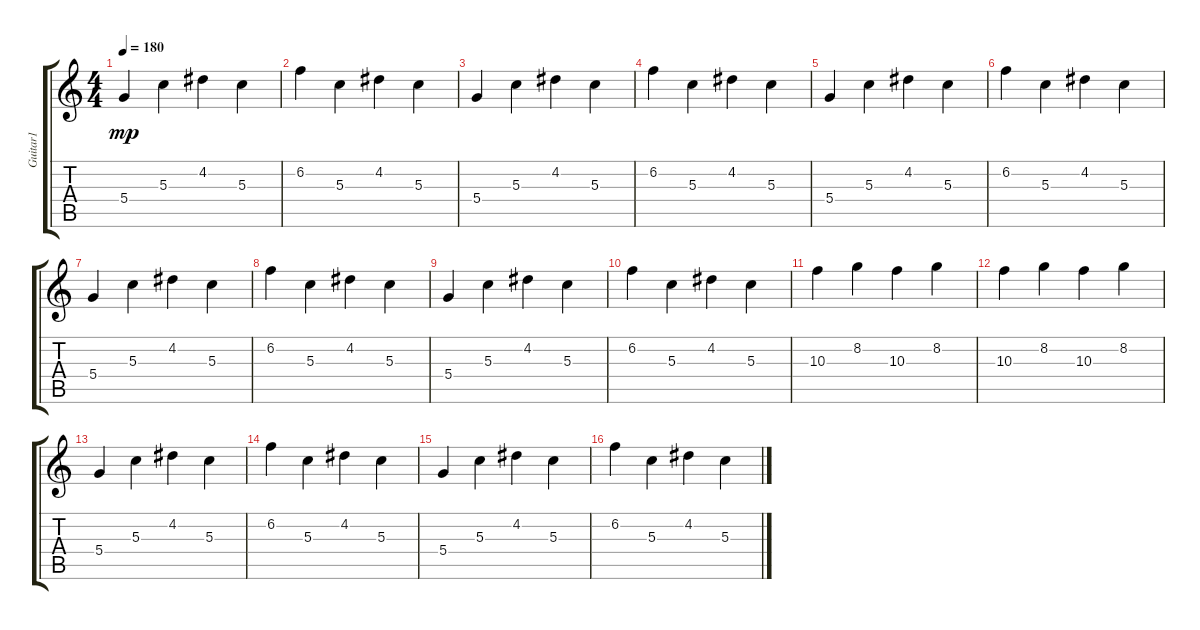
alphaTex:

\track ("Guitar1" "Guitar1") {instrument acousticguitarnylon}
\staff {score tabs}
\tuning (E4 B3 G3 D3 A2 E2) {hide}
\ts (4 4)
\tempo 180
\clef g2
\ks c
5.4.4{dy mp} 5.3.4 4.2.4 5.3.4 |
6.2.4 5.3.4 4.2.4 5.3.4 |
5.4.4 5.3.4 4.2.4 5.3.4 |
6.2.4 5.3.4 4.2.4 5.3.4 |
5.4.4 5.3.4 4.2.4 5.3.4 |
6.2.4 5.3.4 4.2.4 5.3.4 |
5.4.4 5.3.4 4.2.4 5.3.4 |
6.2.4 5.3.4 4.2.4 5.3.4 |
5.4.4 5.3.4 4.2.4 5.3.4 |
6.2.4 5.3.4 4.2.4 5.3.4 |
10.3.4 8.2.4 10.3.4 8.2.4 |
10.3.4 8.2.4 10.3.4 8.2.4 |
5.4.4 5.3.4 4.2.4 5.3.4 |
6.2.4 5.3.4 4.2.4 5.3.4 |
5.4.4 5.3.4 4.2.4 5.3.4 |
6.2.4 5.3.4 4.2.4 5.3.4
